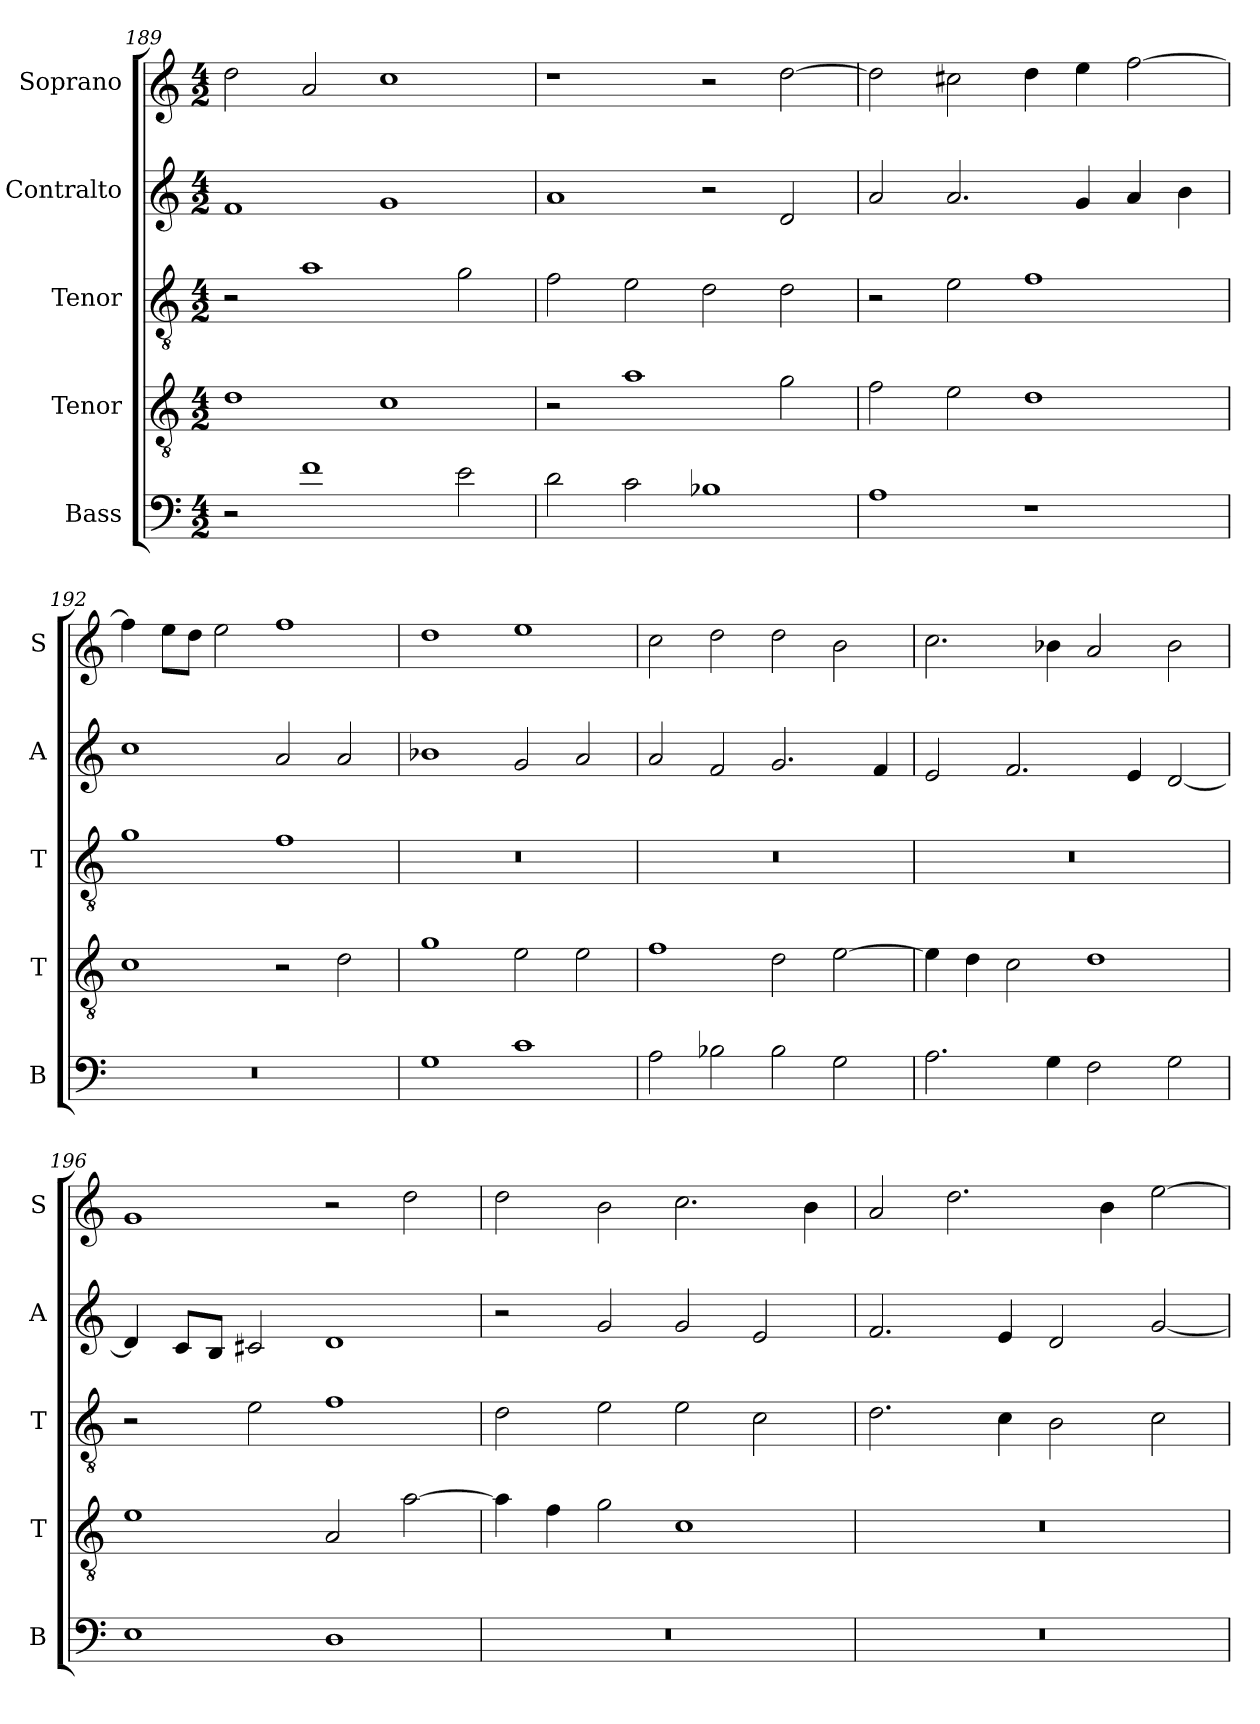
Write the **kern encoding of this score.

**kern	**kern	**kern	**kern	**kern
*part5	*part4	*part3	*part2	*part1
*staff5	*staff4	*staff3	*staff2	*staff1
*I"Bass	*I"Tenor	*I"Tenor	*I"Contralto	*I"Soprano
*I'B	*I'T	*I'T	*I'A	*I'S
*clefF4	*clefGv2	*clefGv2	*clefG2	*clefG2
*k[]	*k[]	*k[]	*k[]	*k[]
*D:dor	*D:dor	*D:dor	*D:dor	*D:dor
*M4/2	*M4/2	*M4/2	*M4/2	*M4/2
=189	=189	=189	=189	=189
2r	1d	2r	1f	2dd
1f	.	1a	.	2a
.	1c	.	1g	1cc
2e	.	2g	.	.
=190	=190	=190	=190	=190
2d	2r	2f	1a	1r
2c	1a	2e	.	.
1B-X	.	2d	2r	2r
.	2g	2d	2d	[2dd
=191	=191	=191	=191	=191
1A	2f	2r	2a	2dd]
.	2e	2e	2.a	2cc#X
1r	1d	1f	.	4dd
.	.	.	4g	4ee
.	.	.	4a	[2ff
.	.	.	4b	.
=192	=192	=192	=192	=192
0r	1c	1g	1cc	4ff]
.	.	.	.	8ee\L
.	.	.	.	8dd\J
.	.	.	.	2ee
.	2r	1f	2a	1ff
.	2d	.	2a	.
=193	=193	=193	=193	=193
1G	1g	0r	1b-X	1dd
1c	2e	.	2g	1ee
.	2e	.	2a	.
=194	=194	=194	=194	=194
2A	1f	0r	2a	2cc
2B-X	.	.	2f	2dd
2B-	2d	.	2.g	2dd
2G	[2e	.	.	2b
.	.	.	4f	.
=195	=195	=195	=195	=195
2.A	4e]	0r	2e	2.cc
.	4d	.	.	.
.	2c	.	2.f	.
4G	.	.	.	4b-X
2F	1d	.	.	2a
.	.	.	4e	.
2G	.	.	[2d	2b-
=196	=196	=196	=196	=196
1E	1e	2r	4d]	1g
.	.	.	8c/L	.
.	.	.	8B/J	.
.	.	2e	2c#X	.
1D	2A	1f	1d	2r
.	[2a	.	.	2dd
=197	=197	=197	=197	=197
0r	4a]	2d	2r	2dd
.	4f	.	.	.
.	2g	2e	2g	2b
.	1c	2e	2g	2.cc
.	.	2c	2e	.
.	.	.	.	4b
=198	=198	=198	=198	=198
0r	0r	2.d	2.f	2a
.	.	.	.	2.dd
.	.	4c	4e	.
.	.	2B	2d	.
.	.	.	.	4b
.	.	2c	[2g	[2ee
=	=	=	=	=
*-	*-	*-	*-	*-
